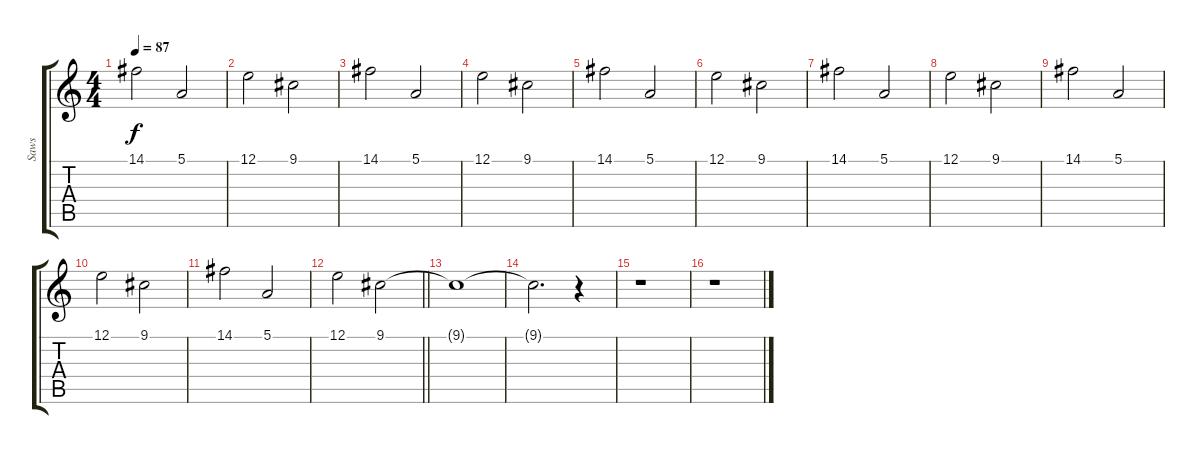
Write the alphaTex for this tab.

\track ("Saws" "Saws") {instrument cello}
\staff {score tabs}
\tuning (E4 B3 G3 D3 A2 E2) {hide}
\ts (4 4)
\tempo 87
\clef g2
\ks c
14.1.2{dy f} 5.1.2 |
12.1.2 9.1.2 |
14.1.2 5.1.2 |
12.1.2 9.1.2 |
14.1.2 5.1.2 |
12.1.2 9.1.2 |
14.1.2 5.1.2 |
12.1.2 9.1.2 |
14.1.2 5.1.2 |
12.1.2 9.1.2 |
14.1.2 5.1.2 |
\barLineRight lightlight
12.1.2 9.1.2 |
9.1{t}.1 |
9.1{t}.2{d} r.4 |
r.1 |
r.1
